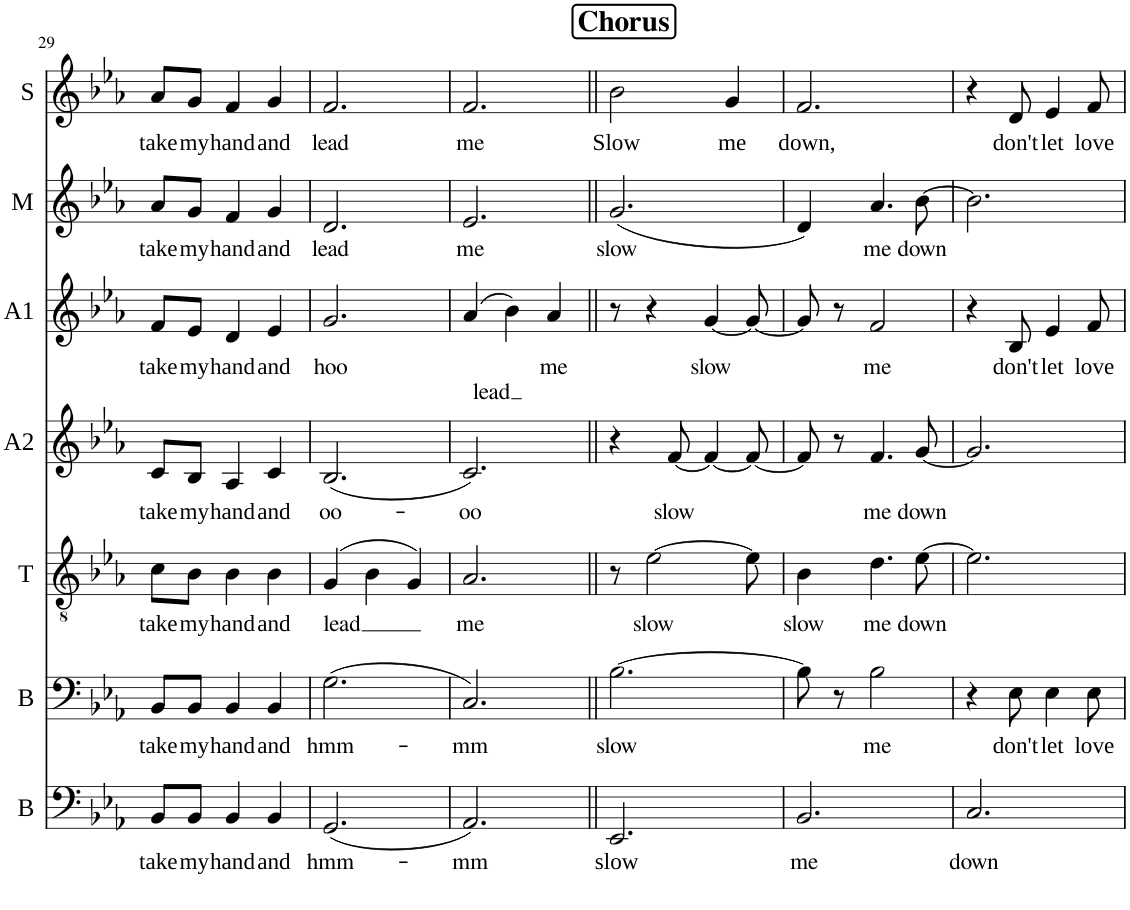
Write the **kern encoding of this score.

**kern	**text	**kern	**text	**kern	**text	**kern	**text	**kern	**text	**kern	**text	**kern	**text
*part7	*part7	*part6	*part6	*part5	*part5	*part4	*part4	*part3	*part3	*part2	*part2	*part1	*part1
*staff7	*staff7	*staff6	*staff6	*staff5	*staff5	*staff4	*staff4	*staff3	*staff3	*staff2	*staff2	*staff1	*staff1
*I"Bass	*	*I"Baritone	*	*I"Tenor	*	*I"Alto 2	*	*I"Alto 1	*	*I"Mezzo	*	*I"Soprano	*
*I'B	*	*I'B	*	*I'T	*	*I'A2	*	*I'A1	*	*I'M	*	*I'S	*
!!LO:PB:g=z
*clefF4	*	*clefF4	*	*clefGv2	*	*clefG2	*	*clefG2	*	*clefG2	*	*clefG2	*
*k[b-e-a-]	*	*k[b-e-a-]	*	*k[b-e-a-]	*	*k[b-e-a-]	*	*k[b-e-a-]	*	*k[b-e-a-]	*	*k[b-e-a-]	*
*M3/4	*	*M3/4	*	*M3/4	*	*M3/4	*	*M3/4	*	*M3/4	*	*M3/4	*
=29	=29	=29	=29	=29	=29	=29	=29	=29	=29	=29	=29	=29	=29
!	!LO:LY:b	!	!LO:LY:b	!	!LO:LY:b	!	!LO:LY:b	!	!LO:LY:b	!	!LO:LY:b	!	!LO:LY:b
8BB-/L	take	8BB-/L	take	8c\L	take	8c/L	take	8f/L	take	8a-/L	take	8a-/L	take
!	!LO:LY:b	!	!LO:LY:b	!	!LO:LY:b	!	!LO:LY:b	!	!LO:LY:b	!	!LO:LY:b	!	!LO:LY:b
8BB-/J	my	8BB-/J	my	8B-\J	my	8B-/J	my	8e-/J	my	8g/J	my	8g/J	my
!	!LO:LY:b	!	!LO:LY:b	!	!LO:LY:b	!	!LO:LY:b	!	!LO:LY:b	!	!LO:LY:b	!	!LO:LY:b
4BB-/	hand	4BB-/	hand	4B-\	hand	4A-/	hand	4d/	hand	4f/	hand	4f/	hand
!	!LO:LY:b	!	!LO:LY:b	!	!LO:LY:b	!	!LO:LY:b	!	!LO:LY:b	!	!LO:LY:b	!	!LO:LY:b
4BB-/	and	4BB-/	and	4B-\	and	4c/	and	4e-/	and	4g/	and	4g/	and
=30	=30	=30	=30	=30	=30	=30	=30	=30	=30	=30	=30	=30	=30
!	!LO:LY:b	!	!LO:LY:b	!	!LO:LY:b	!	!LO:LY:b	!	!LO:LY:b	!	!LO:LY:b	!	!LO:LY:b
(2.GG/	hmm-	(2.G\	hmm-	(4G/	-lead	(2.B-/	oo-	2.g/	hoo	2.d/	lead	2.f/	lead
.	.	.	.	4B-\	.	.	.	.	.	.	.	.	.
.	.	.	.	4G/)	.	.	.	.	.	.	.	.	.
=31	=31	=31	=31	=31	=31	=31	=31	=31	=31	=31	=31	=31	=31
!	!LO:LY:b	!	!LO:LY:b	!	!LO:LY:b	!	!LO:LY:b	!	!LO:LY:b	!	!LO:LY:b	!	!LO:LY:b
2.AA-/)	-mm	2.C/)	-mm	2.A-/	me	2.c/)	-oo	(4a-/	lead	2.e-/	me	2.f/	me
.	.	.	.	.	.	.	.	4b-\)	.	.	.	.	.
!	!	!	!	!	!	!	!	!	!LO:LY:b	!	!	!	!
.	.	.	.	.	.	.	.	4a-/	me	.	.	.	.
!!LO:REH:place=s1:a:B:cj:fs=14:t=Chorus
=32||	=32||	=32||	=32||	=32||	=32||	=32||	=32||	=32||	=32||	=32||	=32||	=32||	=32||
!	!LO:LY:b	!	!LO:LY:b	!	!	!	!	!	!	!	!LO:LY:b	!	!LO:LY:b
2.EE-/	slow	[2.B-\	slow	8r	.	4r	.	8r	.	(2.g/	slow	2b-\	Slow
!	!	!	!	!	!LO:LY:b	!	!	!	!	!	!	!	!
.	.	.	.	[2e-\	slow	.	.	4r	.	.	.	.	.
!	!	!	!	!	!	!	!LO:LY:b	!	!	!	!	!	!
.	.	.	.	.	.	[8f/	slow	.	.	.	.	.	.
!	!	!	!	!	!	!	!	!	!LO:LY:b	!	!	!	!
.	.	.	.	.	.	4f/_	.	[4g/	slow	.	.	.	.
!	!	!	!	!	!	!	!	!	!	!	!	!	!LO:LY:b
.	.	.	.	.	.	.	.	.	.	.	.	4g/	me
.	.	.	.	8e-\]	.	8f/_	.	8g/_	.	.	.	.	.
=33	=33	=33	=33	=33	=33	=33	=33	=33	=33	=33	=33	=33	=33
!	!LO:LY:b	!	!	!	!LO:LY:b	!	!	!	!	!	!	!	!LO:LY:b
2.BB-/	me	8B-\]	.	4B-\	slow	8f/]	.	8g/]	.	4d/)	.	2.f/	down,
.	.	8r	.	.	.	8r	.	8r	.	.	.	.	.
!	!	!	!LO:LY:b	!	!LO:LY:b	!	!LO:LY:b	!	!LO:LY:b	!	!LO:LY:b	!	!
.	.	2B-\	me	4.d\	me	4.f/	me	2f/	me	4.a-/	me	.	.
!	!	!	!	!	!LO:LY:b	!	!LO:LY:b	!	!	!	!LO:LY:b	!	!
.	.	.	.	[8e-\	down	[8g/	down	.	.	[8b-\	down	.	.
=34	=34	=34	=34	=34	=34	=34	=34	=34	=34	=34	=34	=34	=34
!	!LO:LY:b	!	!	!	!	!	!	!	!	!	!	!	!
2.C/	down	4r	.	2.e-\]	.	2.g/]	.	4r	.	2.b-\]	.	4r	.
!	!	!	!LO:LY:b	!	!	!	!	!	!LO:LY:b	!	!	!	!LO:LY:b
.	.	8E-\	don't	.	.	.	.	8B-/	don't	.	.	8d/	don't
!	!	!	!LO:LY:b	!	!	!	!	!	!LO:LY:b	!	!	!	!LO:LY:b
.	.	4E-\	let	.	.	.	.	4e-/	let	.	.	4e-/	let
!	!	!	!LO:LY:b	!	!	!	!	!	!LO:LY:b	!	!	!	!LO:LY:b
.	.	8E-\	love	.	.	.	.	8f/	love	.	.	8f/	love
=	=	=	=	=	=	=	=	=	=	=	=	=	=
*-	*-	*-	*-	*-	*-	*-	*-	*-	*-	*-	*-	*-	*-
